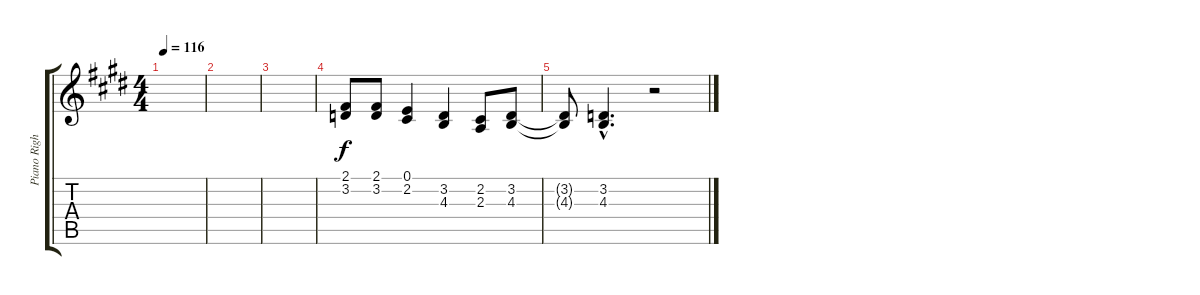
\track ("Piano Right Hand" "Piano Righ") {instrument acousticgrandpiano}
\staff {score tabs}
\tuning (E4 B3 G3 D3 A2 E2) {hide}
\ts (4 4)
\tempo 116
\clef g2
\ks e
|
|
|
(2.1 3.2).8{volume 16 instrument stringensemble1} (2.1 3.2).8 (0.1 2.2).4 (3.2 4.3).4 (2.2 2.3).8 (3.2 4.3).8 |
(3.2{t} 4.3{t}).8 (3.2{hac} 4.3{hac}).4{d} r.2
